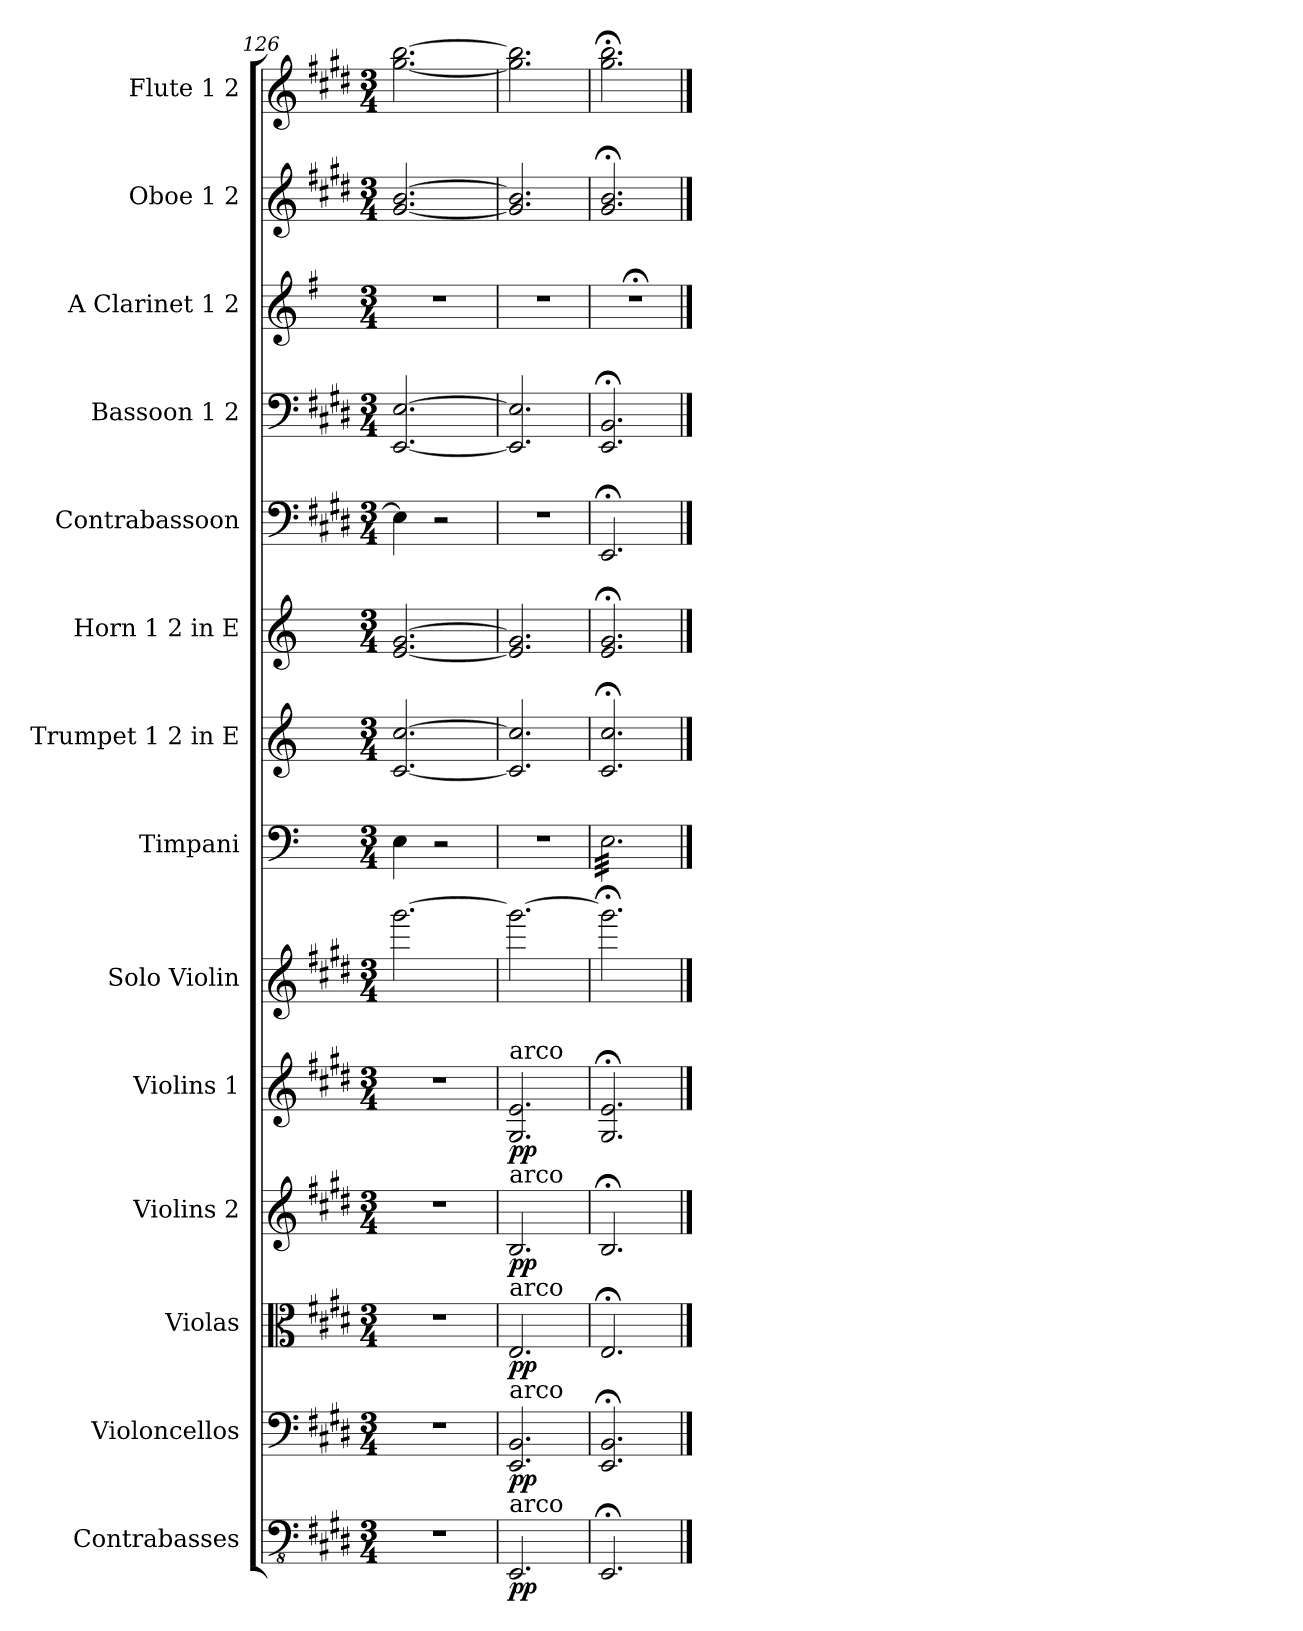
**kern	**dynam	**kern	**dynam	**kern	**dynam	**kern	**dynam	**kern	**dynam	**kern	**kern	**kern	**kern	**kern	**kern	**kern	**kern	**kern
*part14	*part14	*part13	*part13	*part12	*part12	*part11	*part11	*part10	*part10	*part9	*part8	*part7	*part6	*part5	*part4	*part3	*part2	*part1
*staff14	*staff14	*staff13	*staff13	*staff12	*staff12	*staff11	*staff11	*staff10	*staff10	*staff9	*staff8	*staff7	*staff6	*staff5	*staff4	*staff3	*staff2	*staff1
*I"Contrabasses	*	*I"Violoncellos	*	*I"Violas	*	*I"Violins 2	*	*I"Violins 1	*	*I"Solo Violin	*I"Timpani	*I"Trumpet 1 2 in E	*I"Horn 1 2 in E	*I"Contrabassoon	*I"Bassoon 1 2	*I"A Clarinet 1 2	*I"Oboe 1 2	*I"Flute 1 2
*I'Cbs.	*	*I'Vlcs.	*	*I'Vlas.	*	*I'Vlns. 2	*	*I'Vlns. 1	*	*I'Vln.	*I'Timp.	*	*	*I'Cbsn.	*I'Bsn.	*I'A Cl.	*I'Ob.	*I'Fl.
*clefFv4	*	*clefF4	*	*clefC3	*	*clefG2	*	*clefG2	*	*clefG2	*clefF4	*clefG2	*clefG2	*clefF4	*clefF4	*clefG2	*clefG2	*clefG2
*	*	*	*	*	*	*	*	*	*	*	*	*	*ITrd4c7	*ITrd7c12	*	*ITrd2c3	*	*
*k[f#c#g#d#]	*	*k[f#c#g#d#]	*	*k[f#c#g#d#]	*	*k[f#c#g#d#]	*	*k[f#c#g#d#]	*	*k[f#c#g#d#]	*k[]	*k[]	*k[b-]	*k[f#c#g#d#]	*k[f#c#g#d#]	*k[f#c#g#d#]	*k[f#c#g#d#]	*k[f#c#g#d#]
*M3/4	*	*M3/4	*	*M3/4	*	*M3/4	*	*M3/4	*	*M3/4	*M3/4	*M3/4	*M3/4	*M3/4	*M3/4	*M3/4	*M3/4	*M3/4
=126	=126	=126	=126	=126	=126	=126	=126	=126	=126	=126	=126	=126	=126	=126	=126	=126	=126	=126
2.r	.	2.r	.	2.r	.	2.r	.	2.r	.	[2.ggg#\	4E\	[2.c/ [2.cc/	[2.A/ [2.c/	4EE\]	[2.EE/ [2.E/	2.r	[2.g#/ [2.b/	[2.gg#\ [2.bb\
.	.	.	.	.	.	.	.	.	.	.	2r	.	.	2r	.	.	.	.
=127	=127	=127	=127	=127	=127	=127	=127	=127	=127	=127	=127	=127	=127	=127	=127	=127	=127	=127
!	!	!	!	!	!	!	!	!LO:TX:a:t=arco	!	!	!	!	!	!	!	!	!	!
!	!	!	!	!	!	!LO:TX:a:t=arco	!	!	!	!	!	!	!	!	!	!	!	!
!	!	!	!	!LO:TX:a:t=arco	!	!	!	!	!	!	!	!	!	!	!	!	!	!
!	!	!LO:TX:a:t=arco	!	!	!	!	!	!	!	!	!	!	!	!	!	!	!	!
!LO:TX:a:t=arco	!	!	!	!	!	!	!	!	!	!	!	!	!	!	!	!	!	!
!	!LO:DY:b	!	!LO:DY:b	!	!LO:DY:b	!	!LO:DY:b	!	!LO:DY:b	!	!	!	!	!	!	!	!	!
2.EEE/	pp	2.EE/ 2.BB/	pp	2.E/	pp	2.B/	pp	2.G#/ 2.e/	pp	2.ggg#\_	2.r	2.c/] 2.cc/]	2.A/] 2.c/]	2.r	2.EE/] 2.E/]	2.r	2.g#/] 2.b/]	2.gg#\] 2.bb\]
=128	=128	=128	=128	=128	=128	=128	=128	=128	=128	=128	=128	=128	=128	=128	=128	=128	=128	=128
*	*	*	*	*	*	*	*	*	*	*	*tremolo	*	*	*	*	*	*	*
2.EEE;</	.	2.EE/;< 2.BB/;<	.	2.E;</	.	2.B;</	.	2.G#/;< 2.e/;<	.	2.ggg#;<\]	32E\LLL	2.c/;< 2.cc/;<	2.A/;< 2.c/;<	2.EEE;</	2.EE/;< 2.BB/;<	2.r;<	2.g#/;< 2.b/;<	2.gg#\;< 2.bb\;<
.	.	.	.	.	.	.	.	.	.	.	32E\	.	.	.	.	.	.	.
.	.	.	.	.	.	.	.	.	.	.	32E\	.	.	.	.	.	.	.
.	.	.	.	.	.	.	.	.	.	.	32E\	.	.	.	.	.	.	.
.	.	.	.	.	.	.	.	.	.	.	32E\	.	.	.	.	.	.	.
.	.	.	.	.	.	.	.	.	.	.	32E\	.	.	.	.	.	.	.
.	.	.	.	.	.	.	.	.	.	.	32E\	.	.	.	.	.	.	.
.	.	.	.	.	.	.	.	.	.	.	32E\	.	.	.	.	.	.	.
.	.	.	.	.	.	.	.	.	.	.	32E\	.	.	.	.	.	.	.
.	.	.	.	.	.	.	.	.	.	.	32E\	.	.	.	.	.	.	.
.	.	.	.	.	.	.	.	.	.	.	32E\	.	.	.	.	.	.	.
.	.	.	.	.	.	.	.	.	.	.	32E\	.	.	.	.	.	.	.
.	.	.	.	.	.	.	.	.	.	.	32E\	.	.	.	.	.	.	.
.	.	.	.	.	.	.	.	.	.	.	32E\	.	.	.	.	.	.	.
.	.	.	.	.	.	.	.	.	.	.	32E\	.	.	.	.	.	.	.
.	.	.	.	.	.	.	.	.	.	.	32E\	.	.	.	.	.	.	.
.	.	.	.	.	.	.	.	.	.	.	32E\	.	.	.	.	.	.	.
.	.	.	.	.	.	.	.	.	.	.	32E\	.	.	.	.	.	.	.
.	.	.	.	.	.	.	.	.	.	.	32E\	.	.	.	.	.	.	.
.	.	.	.	.	.	.	.	.	.	.	32E\	.	.	.	.	.	.	.
.	.	.	.	.	.	.	.	.	.	.	32E\	.	.	.	.	.	.	.
.	.	.	.	.	.	.	.	.	.	.	32E\	.	.	.	.	.	.	.
.	.	.	.	.	.	.	.	.	.	.	32E\	.	.	.	.	.	.	.
.	.	.	.	.	.	.	.	.	.	.	32E\JJJ	.	.	.	.	.	.	.
*	*	*	*	*	*	*	*	*	*	*	*Xtremolo	*	*	*	*	*	*	*
==	==	==	==	==	==	==	==	==	==	==	==	==	==	==	==	==	==	==
*-	*-	*-	*-	*-	*-	*-	*-	*-	*-	*-	*-	*-	*-	*-	*-	*-	*-	*-
